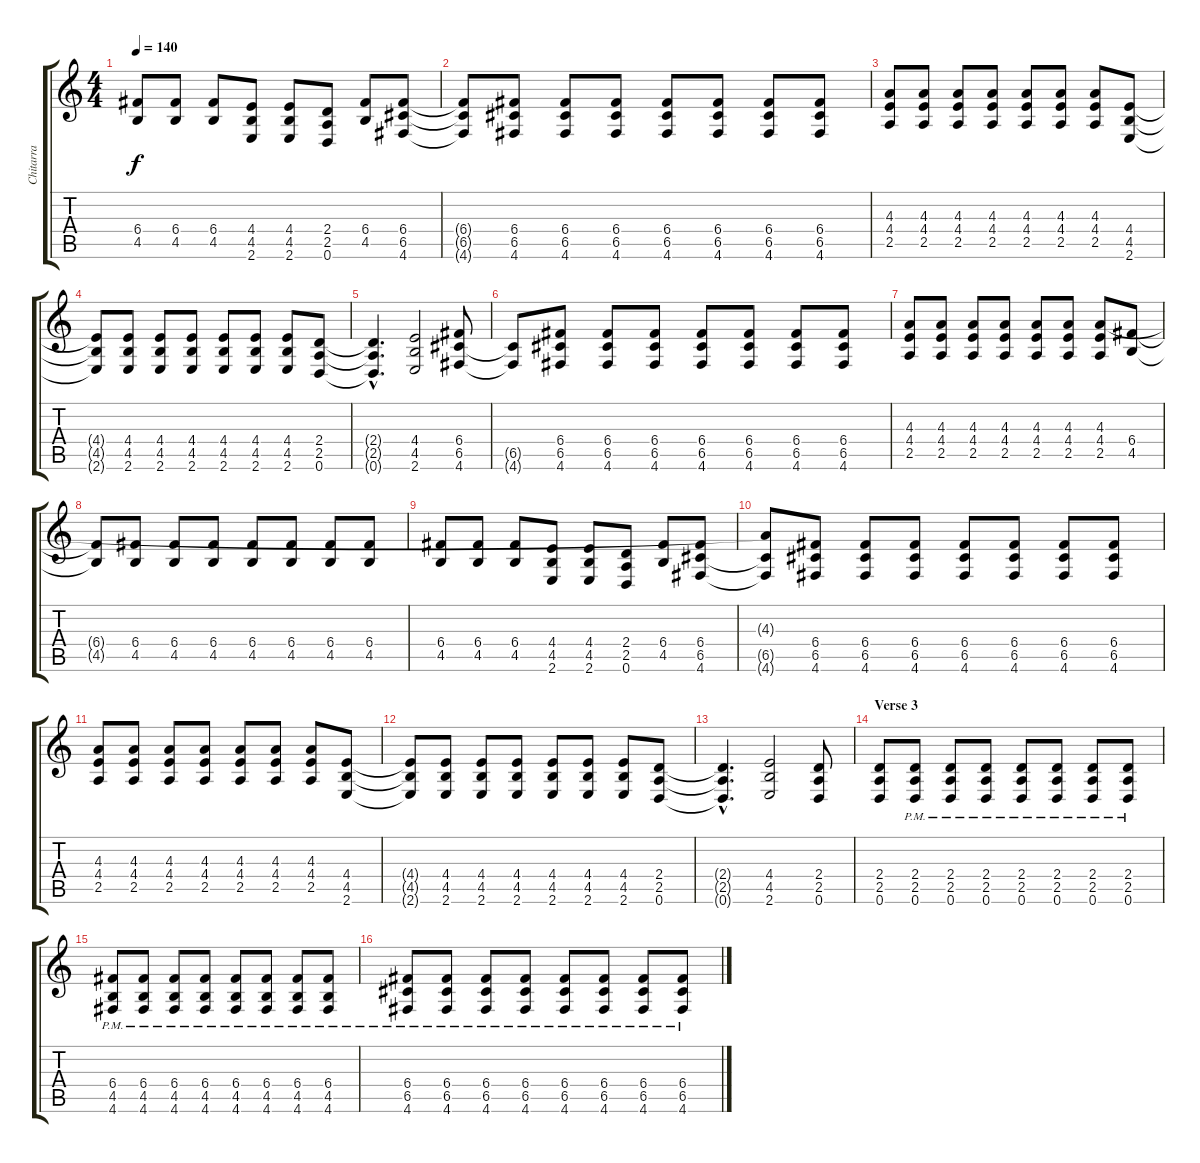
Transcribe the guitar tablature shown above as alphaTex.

\track ("Chitarra" "Chitarra") {instrument distortionguitar}
\staff {score tabs}
\tuning (D4 A3 F3 C3 G2 D2) {hide}
\ts (4 4)
\tempo 140
\clef g2
\ks c
(6.4 4.5).8{dy f} (6.4 4.5).8 (6.4 4.5).8 (4.4 4.5 2.6).8 (4.4 4.5 2.6).8 (2.4 2.5 0.6).8 (6.4 4.5).8 (6.4 6.5 4.6).8 |
(6.4{t} 6.5{t} 4.6{t}).8 (6.4 6.5 4.6).8 (6.4 6.5 4.6).8 (6.4 6.5 4.6).8 (6.4 6.5 4.6).8 (6.4 6.5 4.6).8 (6.4 6.5 4.6).8 (6.4 6.5 4.6).8 |
(4.3 4.4 2.5).8 (4.3 4.4 2.5).8 (4.3 4.4 2.5).8 (4.3 4.4 2.5).8 (4.3 4.4 2.5).8 (4.3 4.4 2.5).8 (4.3 4.4 2.5).8 (4.4 4.5 2.6).8 |
(4.4{t} 4.5{t} 2.6{t}).8 (4.4 4.5 2.6).8 (4.4 4.5 2.6).8 (4.4 4.5 2.6).8 (4.4 4.5 2.6).8 (4.4 4.5 2.6).8 (4.4 4.5 2.6).8 (2.4 2.5 0.6).8 |
(2.4{hac t} 2.5{hac t} 0.6{hac t}).4{d} (4.4 4.5 2.6).2 (6.4 6.5 4.6).8 |
(6.5{t} 4.6{t}).8 (6.4 6.5 4.6).8 (6.4 6.5 4.6).8 (6.4 6.5 4.6).8 (6.4 6.5 4.6).8 (6.4 6.5 4.6).8 (6.4 6.5 4.6).8 (6.4 6.5 4.6).8 |
(4.3 4.4 2.5).8 (4.3 4.4 2.5).8 (4.3 4.4 2.5).8 (4.3 4.4 2.5).8 (4.3 4.4 2.5).8 (4.3 4.4 2.5).8 (4.3 4.4 2.5).8 (6.4 4.5).8 |
(6.4{t} 4.5{t}).8 (6.4 4.5).8 (6.4 4.5).8 (6.4 4.5).8 (6.4 4.5).8 (6.4 4.5).8 (6.4 4.5).8 (6.4 4.5).8 |
(6.4 4.5).8 (6.4 4.5).8 (6.4 4.5).8 (4.4 4.5 2.6).8 (4.4 4.5 2.6).8 (2.4 2.5 0.6).8 (6.4 4.5).8 (6.4 6.5 4.6).8 |
(4.3{t} 6.5{t} 4.6{t}).8 (6.4 6.5 4.6).8 (6.4 6.5 4.6).8 (6.4 6.5 4.6).8 (6.4 6.5 4.6).8 (6.4 6.5 4.6).8 (6.4 6.5 4.6).8 (6.4 6.5 4.6).8 |
(4.3 4.4 2.5).8 (4.3 4.4 2.5).8 (4.3 4.4 2.5).8 (4.3 4.4 2.5).8 (4.3 4.4 2.5).8 (4.3 4.4 2.5).8 (4.3 4.4 2.5).8 (4.4 4.5 2.6).8 |
(4.4{t} 4.5{t} 2.6{t}).8 (4.4 4.5 2.6).8 (4.4 4.5 2.6).8 (4.4 4.5 2.6).8 (4.4 4.5 2.6).8 (4.4 4.5 2.6).8 (4.4 4.5 2.6).8 (2.4 2.5 0.6).8 |
(2.4{hac t} 2.5{hac t} 0.6{hac t}).4{d} (4.4 4.5 2.6).2 (2.4 2.5 0.6).8 |
\section ("" "Verse 3")
(2.4 2.5 0.6).8 (2.4{pm} 2.5{pm} 0.6{pm}).8 (2.4{pm} 2.5{pm} 0.6{pm}).8 (2.4{pm} 2.5{pm} 0.6{pm}).8 (2.4{pm} 2.5{pm} 0.6{pm}).8 (2.4{pm} 2.5{pm} 0.6{pm}).8 (2.4{pm} 2.5{pm} 0.6{pm}).8 (2.4{pm} 2.5{pm} 0.6{pm}).8 |
(6.4{pm} 4.5{pm} 4.6{pm}).8 (6.4{pm} 4.5{pm} 4.6{pm}).8 (6.4{pm} 4.5{pm} 4.6{pm}).8 (6.4{pm} 4.5{pm} 4.6{pm}).8 (6.4{pm} 4.5{pm} 4.6{pm}).8 (6.4{pm} 4.5{pm} 4.6{pm}).8 (6.4{pm} 4.5{pm} 4.6{pm}).8 (6.4{pm} 4.5{pm} 4.6{pm}).8 |
(6.4{pm} 6.5{pm} 4.6{pm}).8 (6.4{pm} 6.5{pm} 4.6{pm}).8 (6.4{pm} 6.5{pm} 4.6{pm}).8 (6.4{pm} 6.5{pm} 4.6{pm}).8 (6.4{pm} 6.5{pm} 4.6{pm}).8 (6.4{pm} 6.5{pm} 4.6{pm}).8 (6.4{pm} 6.5{pm} 4.6{pm}).8 (6.4{pm} 6.5{pm} 4.6{pm}).8
